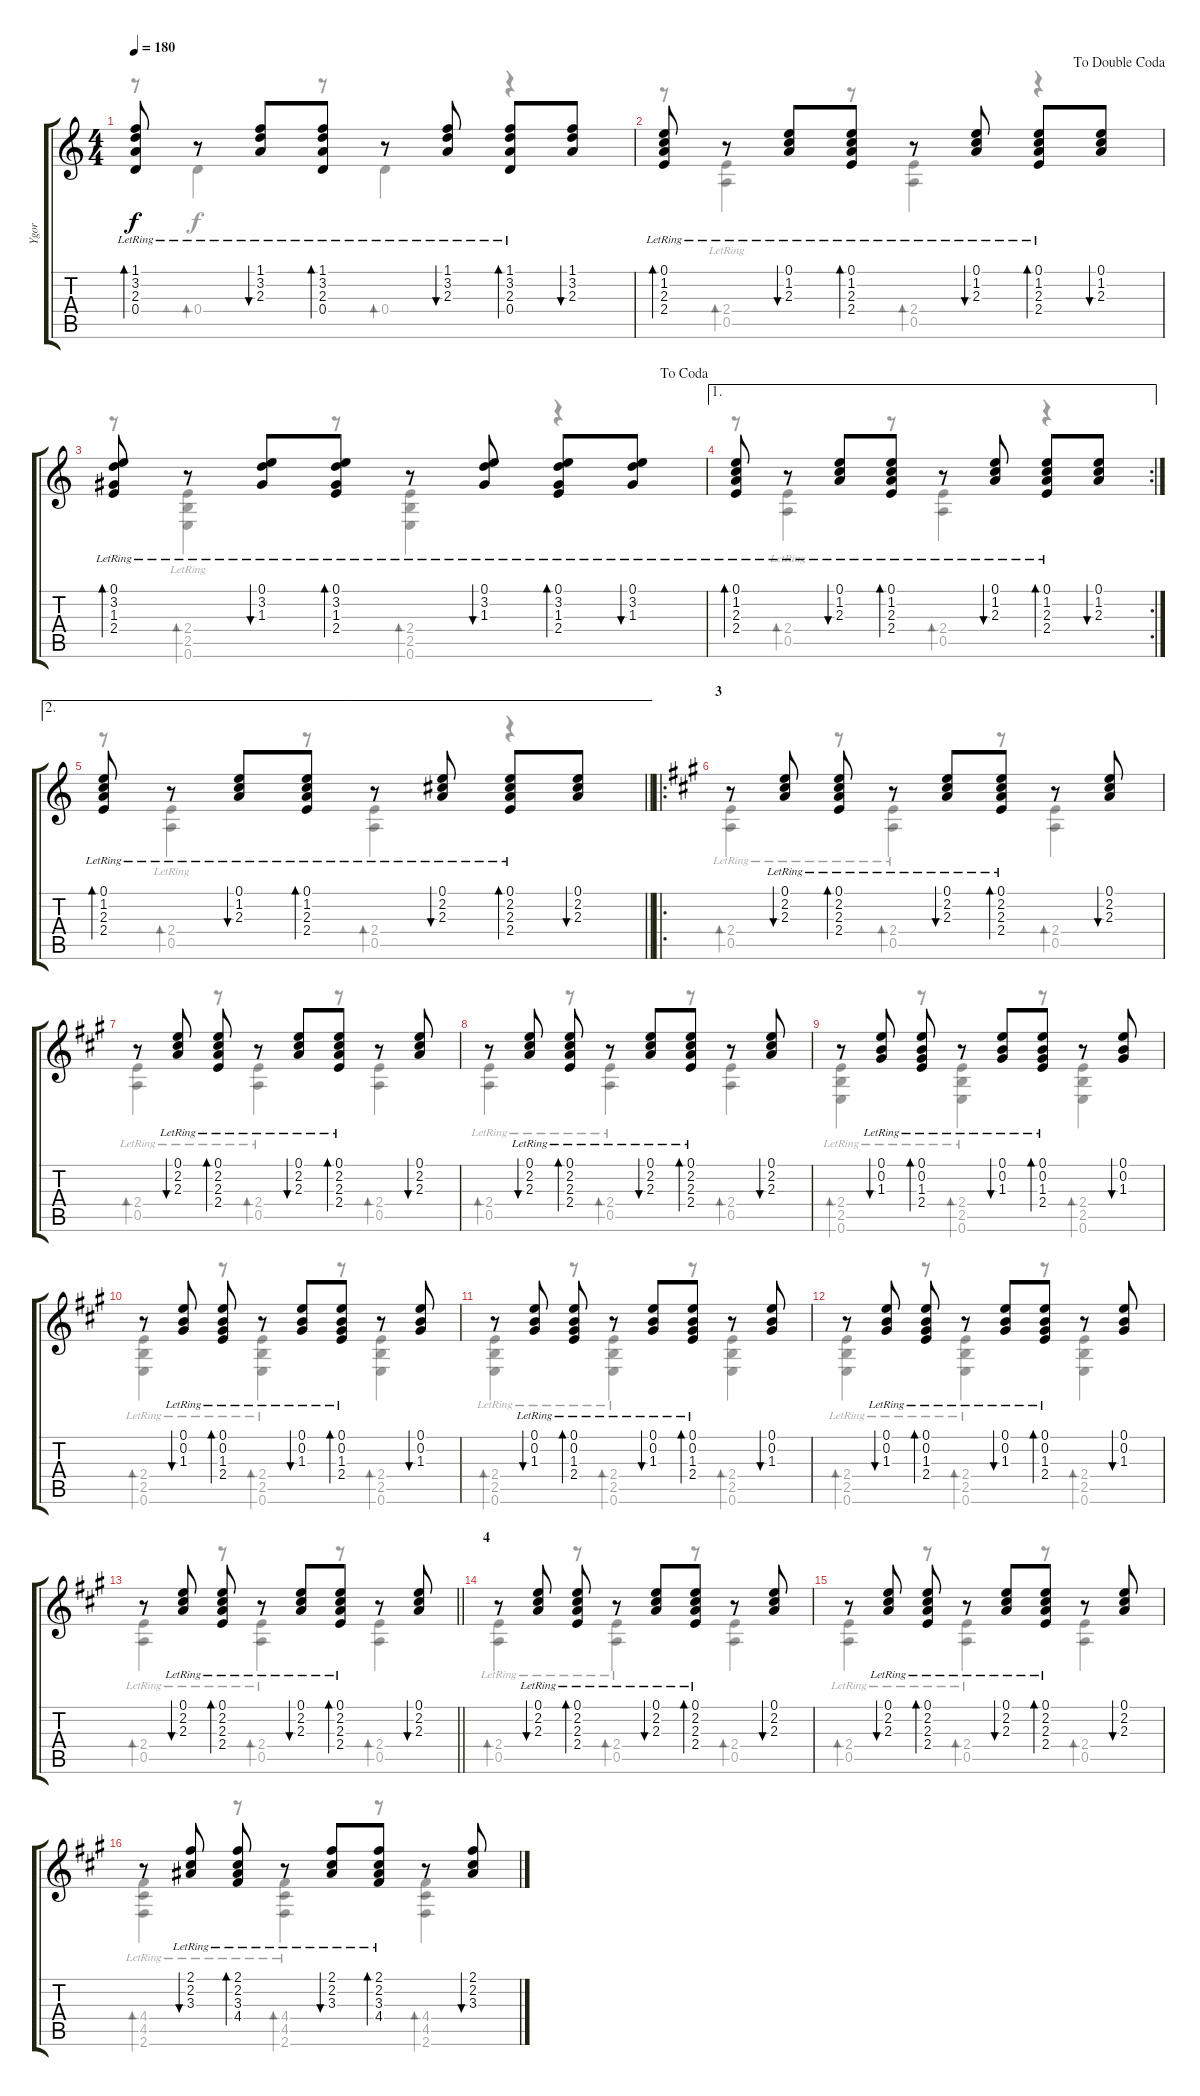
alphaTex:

\track ("Ygor" "Ygor") {instrument acousticguitarnylon}
\staff {score tabs}
\tuning (E4 B3 G3 D3 A2 E2) {hide}
\voice
\ts (4 4)
\tempo 180
\clef g2
\ks c
(1.1{lr} 3.2{lr} 2.3{lr} 0.4{lr}).8{bd 60 dy f} r.8 (1.1{lr} 3.2{lr} 2.3{lr}).8{bu 60} (1.1{lr} 3.2{lr} 2.3{lr} 0.4{lr}).8{bd 60} r.8 (1.1{lr} 3.2{lr} 2.3{lr}).8{bu 60} (1.1{lr} 3.2{lr} 2.3{lr} 0.4{lr}).8{bd 60} (1.1 3.2 2.3).8{bu 60} |
\jump dadoublecoda
(0.1{lr} 1.2{lr} 2.3{lr} 2.4{lr}).8{bd 60} r.8 (0.1{lr} 1.2{lr} 2.3{lr}).8{bu 60} (0.1{lr} 1.2{lr} 2.3{lr} 2.4{lr}).8{bd 60} r.8 (0.1{lr} 1.2{lr} 2.3{lr}).8{bu 60} (0.1{lr} 1.2{lr} 2.3{lr} 2.4{lr}).8{bd 60} (0.1 1.2 2.3).8{bu 60} |
\jump dacoda
(0.1{lr} 3.2{lr} 1.3{lr} 2.4{lr}).8{bd 60} r.8 (0.1{lr} 3.2{lr} 1.3{lr}).8{bu 60} (0.1{lr} 3.2{lr} 1.3{lr} 2.4{lr}).8{bd 60} r.8 (0.1{lr} 3.2{lr} 1.3{lr}).8{bu 60} (0.1{lr} 3.2{lr} 1.3{lr} 2.4{lr}).8{bd 60} (0.1{lr} 3.2 1.3).8{bu 60} |
\ae 1
\rc 2
(0.1{lr} 1.2{lr} 2.3{lr} 2.4{lr}).8{bd 60} r.8 (0.1{lr} 1.2{lr} 2.3{lr}).8{bu 60} (0.1{lr} 1.2{lr} 2.3{lr} 2.4{lr}).8{bd 60} r.8 (0.1{lr} 1.2{lr} 2.3{lr}).8{bu 60} (0.1{lr} 1.2{lr} 2.3{lr} 2.4{lr}).8{bd 60} (0.1 1.2 2.3).8{bu 60} |
\ae 2
\barLineRight lightlight
\ks aminor
(0.1{lr} 1.2{lr} 2.3{lr} 2.4{lr}).8{bd 60} r.8 (0.1{lr} 1.2{lr} 2.3{lr}).8{bu 60} (0.1{lr} 1.2{lr} 2.3{lr} 2.4{lr}).8{bd 60} r.8 (0.1{lr} 2.2{lr} 2.3{lr}).8{bu 60} (0.1{lr} 2.2{lr} 2.3{lr} 2.4{lr}).8{bd 60} (0.1 2.2 2.3).8{bu 60} |
\ro
\section ("" "3")
\ks a
r.8 (0.1{lr} 2.2{lr} 2.3{lr}).8{bu 60} (0.1{lr} 2.2{lr} 2.3{lr} 2.4{lr}).8{bd 60} r.8 (0.1{lr} 2.2{lr} 2.3{lr}).8{bu 60} (0.1{lr} 2.2{lr} 2.3{lr} 2.4{lr}).8{bd 60} r.8 (0.1 2.2 2.3).8{bu 60} |
r.8 (0.1{lr} 2.2{lr} 2.3{lr}).8{bu 60} (0.1{lr} 2.2{lr} 2.3{lr} 2.4{lr}).8{bd 60} r.8 (0.1{lr} 2.2{lr} 2.3{lr}).8{bu 60} (0.1{lr} 2.2{lr} 2.3{lr} 2.4{lr}).8{bd 60} r.8 (0.1 2.2 2.3).8{bu 60} |
r.8 (0.1{lr} 2.2{lr} 2.3{lr}).8{bu 60} (0.1{lr} 2.2{lr} 2.3{lr} 2.4{lr}).8{bd 60} r.8 (0.1{lr} 2.2{lr} 2.3{lr}).8{bu 60} (0.1{lr} 2.2{lr} 2.3{lr} 2.4{lr}).8{bd 60} r.8 (0.1 2.2 2.3).8{bu 60} |
r.8 (0.1{lr} 0.2{lr} 1.3{lr}).8{bu 60} (0.1{lr} 0.2{lr} 1.3{lr} 2.4{lr}).8{bd 60} r.8 (0.1{lr} 0.2{lr} 1.3{lr}).8{bu 60} (0.1{lr} 0.2{lr} 1.3{lr} 2.4{lr}).8{bd 60} r.8 (0.1 0.2 1.3).8{bu 60} |
r.8 (0.1{lr} 0.2{lr} 1.3{lr}).8{bu 60} (0.1{lr} 0.2{lr} 1.3{lr} 2.4{lr}).8{bd 60} r.8 (0.1{lr} 0.2{lr} 1.3{lr}).8{bu 60} (0.1{lr} 0.2{lr} 1.3{lr} 2.4{lr}).8{bd 60} r.8 (0.1 0.2 1.3).8{bu 60} |
r.8 (0.1{lr} 0.2{lr} 1.3{lr}).8{bu 60} (0.1{lr} 0.2{lr} 1.3{lr} 2.4{lr}).8{bd 60} r.8 (0.1{lr} 0.2{lr} 1.3{lr}).8{bu 60} (0.1{lr} 0.2{lr} 1.3{lr} 2.4{lr}).8{bd 60} r.8 (0.1 0.2 1.3).8{bu 60} |
r.8 (0.1{lr} 0.2{lr} 1.3{lr}).8{bu 60} (0.1{lr} 0.2{lr} 1.3{lr} 2.4{lr}).8{bd 60} r.8 (0.1{lr} 0.2{lr} 1.3{lr}).8{bu 60} (0.1{lr} 0.2{lr} 1.3{lr} 2.4{lr}).8{bd 60} r.8 (0.1 0.2 1.3).8{bu 60} |
\barLineRight lightlight
r.8 (0.1{lr} 2.2{lr} 2.3{lr}).8{bu 60} (0.1{lr} 2.2{lr} 2.3{lr} 2.4{lr}).8{bd 60} r.8 (0.1{lr} 2.2{lr} 2.3{lr}).8{bu 60} (0.1{lr} 2.2{lr} 2.3{lr} 2.4{lr}).8{bd 60} r.8 (0.1 2.2 2.3).8{bu 60} |
\section ("" "4")
r.8 (0.1{lr} 2.2{lr} 2.3{lr}).8{bu 60} (0.1{lr} 2.2{lr} 2.3{lr} 2.4{lr}).8{bd 60} r.8 (0.1{lr} 2.2{lr} 2.3{lr}).8{bu 60} (0.1{lr} 2.2{lr} 2.3{lr} 2.4{lr}).8{bd 60} r.8 (0.1 2.2 2.3).8{bu 60} |
r.8 (0.1{lr} 2.2{lr} 2.3{lr}).8{bu 60} (0.1{lr} 2.2{lr} 2.3{lr} 2.4{lr}).8{bd 60} r.8 (0.1{lr} 2.2{lr} 2.3{lr}).8{bu 60} (0.1{lr} 2.2{lr} 2.3{lr} 2.4{lr}).8{bd 60} r.8 (0.1 2.2 2.3).8{bu 60} |
r.8 (2.1{lr} 2.2{lr} 3.3{lr}).8{bu 60} (2.1{lr} 2.2{lr} 3.3{lr} 4.4{lr}).8{bd 60} r.8 (2.1{lr} 2.2{lr} 3.3{lr}).8{bu 60} (2.1{lr} 2.2{lr} 3.3{lr} 4.4{lr}).8{bd 60} r.8 (2.1 2.2 3.3).8{bu 60}
\voice
\clef g2
\ottava regular
\simile none
\ks c
r.8{dy f} 0.4.4{bd 60} r.8 0.4.4{bd 60} r.4 |
r.8 (2.4 0.5{lr}).4{bd 60} r.8 (2.4 0.5).4{bd 60} r.4 |
r.8 (2.4 2.5{lr} 0.6).4{bd 60} r.8 (2.4 2.5 0.6).4{bd 60} r.4 |
r.8 (2.4 0.5{lr}).4{bd 60} r.8 (2.4 0.5).4{bd 60} r.4 |
\barLineRight lightlight
\ks aminor
r.8 (2.4 0.5{lr}).4{bd 60} r.8 (2.4 0.5).4{bd 60} r.4 |
\ks a
(2.4 0.5{lr}).4{bd 60} r.8 (2.4 0.5{lr}).4{bd 60} r.8 (2.4 0.5).4{bd 60} |
(2.4 0.5{lr}).4{bd 60} r.8 (2.4 0.5{lr}).4{bd 60} r.8 (2.4 0.5).4{bd 60} |
(2.4 0.5{lr}).4{bd 60} r.8 (2.4 0.5{lr}).4{bd 60} r.8 (2.4 0.5).4{bd 60} |
(2.4 2.5{lr} 0.6).4{bd 60} r.8 (2.4 2.5{lr} 0.6).4{bd 60} r.8 (2.4 2.5 0.6).4{bd 60} |
(2.4 2.5{lr} 0.6).4{bd 60} r.8 (2.4 2.5{lr} 0.6).4{bd 60} r.8 (2.4 2.5 0.6).4{bd 60} |
(2.4 2.5{lr} 0.6).4{bd 60} r.8 (2.4 2.5{lr} 0.6).4{bd 60} r.8 (2.4 2.5 0.6).4{bd 60} |
(2.4 2.5{lr} 0.6).4{bd 60} r.8 (2.4 2.5{lr} 0.6).4{bd 60} r.8 (2.4 2.5 0.6).4{bd 60} |
\barLineRight lightlight
(2.4 0.5{lr}).4{bd 60} r.8 (2.4 0.5{lr}).4{bd 60} r.8 (2.4 0.5).4{bd 60} |
(2.4 0.5{lr}).4{bd 60} r.8 (2.4 0.5{lr}).4{bd 60} r.8 (2.4 0.5).4{bd 60} |
(2.4 0.5{lr}).4{bd 60} r.8 (2.4 0.5{lr}).4{bd 60} r.8 (2.4 0.5).4{bd 60} |
(4.4 4.5{lr} 2.6).4{bd 60} r.8 (4.4 4.5{lr} 2.6).4{bd 60} r.8 (4.4 4.5 2.6).4{bd 60}
